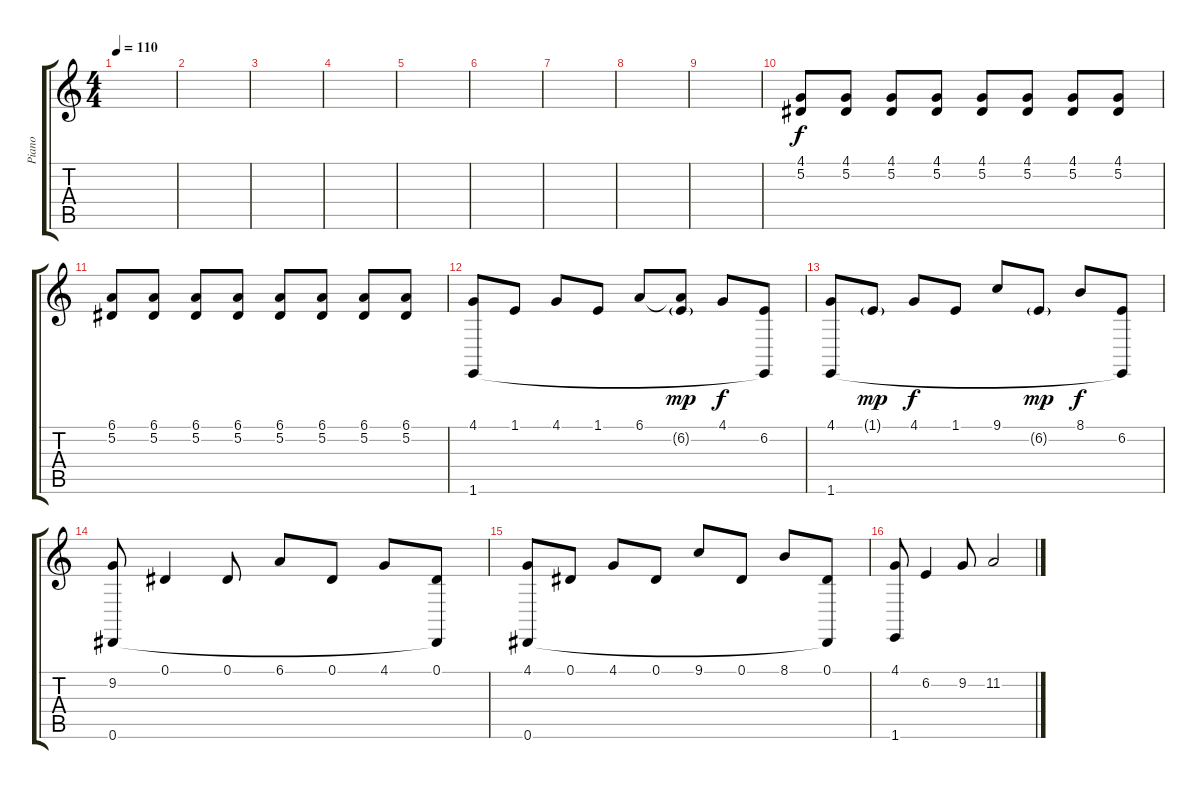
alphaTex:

\track ("Piano" "Piano") {instrument acousticgrandpiano}
\staff {score tabs}
\tuning (Eb4 Bb3 Gb3 Db3 Ab2 Eb2) {hide}
\ts (4 4)
\tempo 110
\clef g2
\ks c
|
|
|
|
|
|
|
|
|
(4.1 5.2).8 (4.1 5.2).8 (4.1 5.2).8 (4.1 5.2).8 (4.1 5.2).8 (4.1 5.2).8 (4.1 5.2).8 (4.1 5.2).8 |
(6.1 5.2).8 (6.1 5.2).8 (6.1 5.2).8 (6.1 5.2).8 (6.1 5.2).8 (6.1 5.2).8 (6.1 5.2).8 (6.1 5.2).8 |
(4.1 1.6).8 1.1.8 4.1.8 1.1.8 6.1.8 (6.1{t} 6.2{g}).8{dy mp} 4.1.8{dy f} (6.2 1.6{t}).8 |
(4.1 1.6).8 1.1{g}.8{dy mp} 4.1.8{dy f} 1.1.8 9.1.8 6.2{g}.8{dy mp} 8.1.8{dy f} (6.2 1.6{t}).8 |
(9.2 0.6).8 0.1.4 0.1.8 6.1.8 0.1.8 4.1.8 (0.1 0.6{t}).8 |
(4.1 0.6).8 0.1.8 4.1.8 0.1.8 9.1.8 0.1.8 8.1.8 (0.1 0.6{t}).8 |
(4.1 1.6).8 6.2.4 9.2.8 11.2.2
